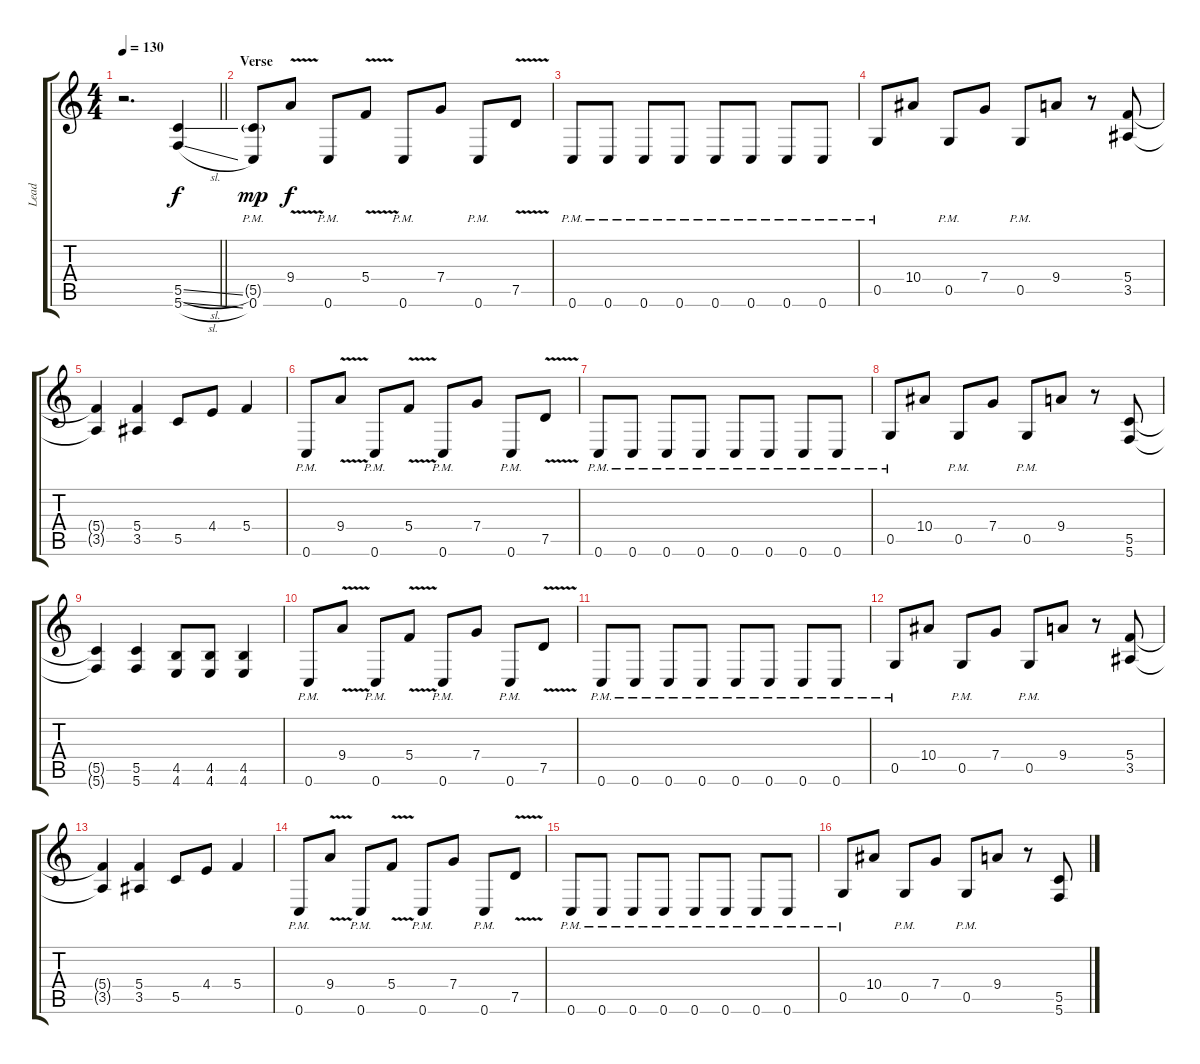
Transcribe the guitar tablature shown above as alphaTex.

\track ("Lead" "Lead") {instrument distortionguitar}
\staff {score tabs}
\tuning (D4 A3 F3 C3 G2 C2) {hide}
\ts (4 4)
\tempo 130
\clef g2
\barLineRight lightlight
\ks c
r.2{d dy f} (5.5{sl} 5.6{sl}).4 |
\section ("" "Verse")
(5.5{g} 0.6{pm}).8{dy mp} 9.4{v}.8{dy f} 0.6{pm}.8 5.4{v}.8 0.6{pm}.8 7.4.8 0.6{pm}.8 7.5{v}.8 |
0.6{pm}.8 0.6{pm}.8 0.6{pm}.8 0.6{pm}.8 0.6{pm}.8 0.6{pm}.8 0.6{pm}.8 0.6{pm}.8 |
0.5{pm}.8 10.4.8 0.5{pm}.8 7.4.8 0.5{pm}.8 9.4.8 r.8 (5.4 3.5).8 |
(5.4{t} 3.5{t}).4 (5.4 3.5).4 5.5.8 4.4.8 5.4.4 |
0.6{pm}.8 9.4{v}.8 0.6{pm}.8 5.4{v}.8 0.6{pm}.8 7.4.8 0.6{pm}.8 7.5{v}.8 |
0.6{pm}.8 0.6{pm}.8 0.6{pm}.8 0.6{pm}.8 0.6{pm}.8 0.6{pm}.8 0.6{pm}.8 0.6{pm}.8 |
0.5{pm}.8 10.4.8 0.5{pm}.8 7.4.8 0.5{pm}.8 9.4.8 r.8 (5.5 5.6).8 |
(5.5{t} 5.6{t}).4 (5.5 5.6).4 (4.5 4.6).8 (4.5 4.6).8 (4.5 4.6).4 |
0.6{pm}.8 9.4{v}.8 0.6{pm}.8 5.4{v}.8 0.6{pm}.8 7.4.8 0.6{pm}.8 7.5{v}.8 |
0.6{pm}.8 0.6{pm}.8 0.6{pm}.8 0.6{pm}.8 0.6{pm}.8 0.6{pm}.8 0.6{pm}.8 0.6{pm}.8 |
0.5{pm}.8 10.4.8 0.5{pm}.8 7.4.8 0.5{pm}.8 9.4.8 r.8 (5.4 3.5).8 |
(5.4{t} 3.5{t}).4 (5.4 3.5).4 5.5.8 4.4.8 5.4.4 |
0.6{pm}.8 9.4{v}.8 0.6{pm}.8 5.4{v}.8 0.6{pm}.8 7.4.8 0.6{pm}.8 7.5{v}.8 |
0.6{pm}.8 0.6{pm}.8 0.6{pm}.8 0.6{pm}.8 0.6{pm}.8 0.6{pm}.8 0.6{pm}.8 0.6{pm}.8 |
0.5{pm}.8 10.4.8 0.5{pm}.8 7.4.8 0.5{pm}.8 9.4.8 r.8 (5.5 5.6).8
